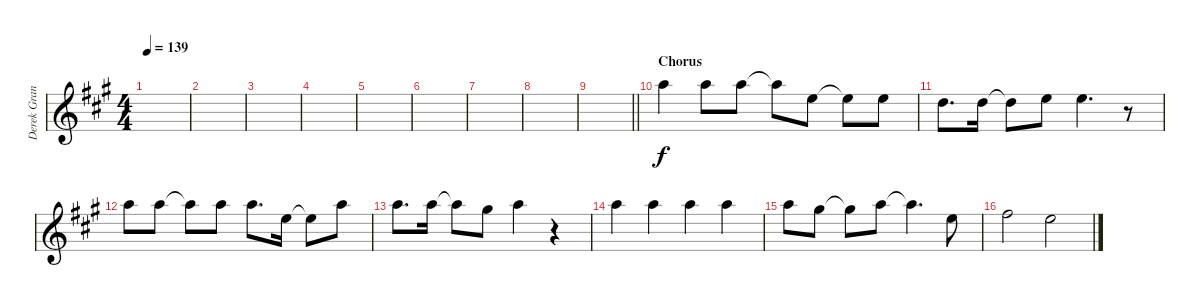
\track ("Derek Grant - Vocals" "Derek Gran") {instrument overdrivenguitar}
\staff {score}
\tuning (E4 B3 G3 D3 A2 E2) {hide}
\ts (4 4)
\tempo 139
\clef g2
\ks a
|
|
|
|
|
|
|
|
\barLineRight lightlight
|
\section ("" "Chorus")
10.2.4 5.1.8 10.2.8 10.2{t}.8 0.1.8 0.1{t}.8 0.1.8 |
3.2.8{d} 3.2.16 3.2{t}.8 0.1.8 0.1.4{d} r.8 |
10.2.8 5.1.8 5.1{t}.8 5.1.8 5.1.8{d} 0.1.16 0.1{t}.8 5.1.8 |
5.1.8{d} 5.1.16 5.1{t}.8 4.1.8 5.1.4 r.4 |
5.1.4 5.1.4 5.1.4 10.2.4 |
5.1.8 4.1.8 4.1{t}.8 5.1.8 5.1{t}.4{d} 0.1.8 |
2.1.2 0.1.2
